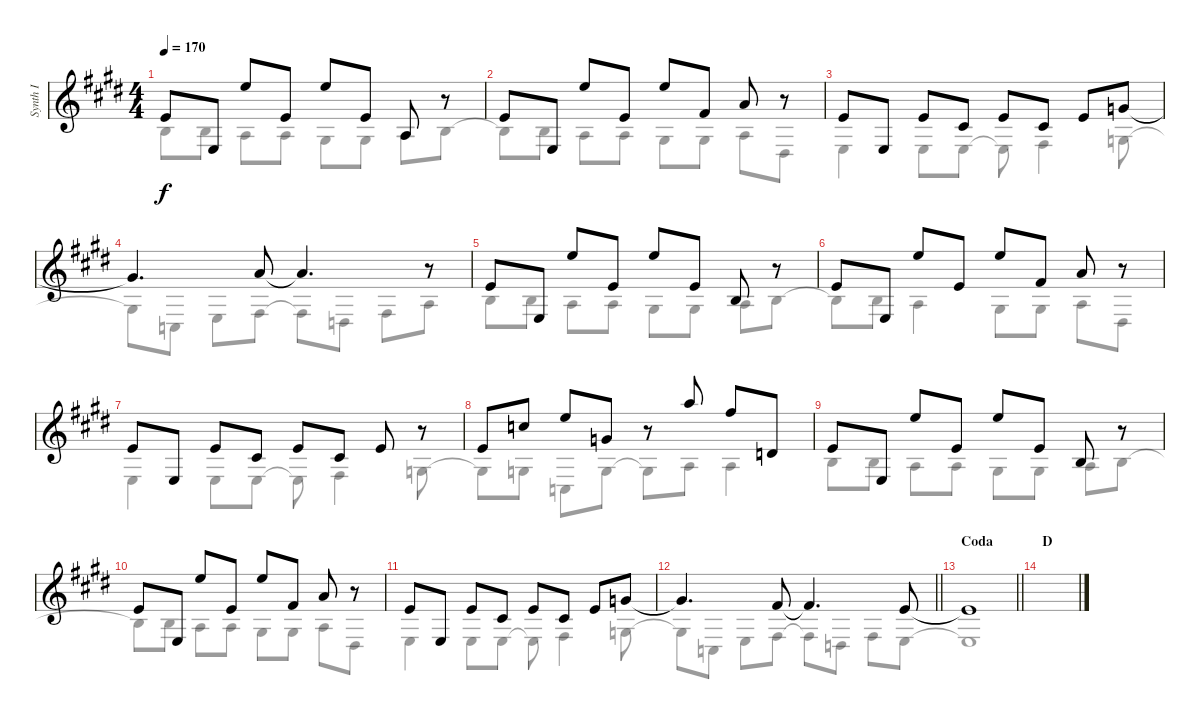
\track ("Synth I" "Synth I") {instrument lead6voice}
\staff {score}
\tuning (E4 B3 G3 D3 A2 E2) {hide}
\voice
\ts (4 4)
\tempo 170
\clef g2
\ks e
0.1.8{dy f} 2.4.8 12.1.8 0.1.8 12.1.8 0.1.8 2.3.8 r.8 |
0.1.8 2.4.8 12.1.8 0.1.8 12.1.8 2.1.8 5.1.8 r.8 |
0.1.8 2.4.8 0.1.8 2.2.8 0.1.8 2.2.8 0.1.8 3.1.8 |
3.1{t}.4{d} 5.1.8 5.1{t}.4{d} r.8 |
0.1.8 2.4.8 12.1.8 0.1.8 12.1.8 0.1.8 0.2.8 r.8 |
0.1.8 2.4.8 12.1.8 0.1.8 12.1.8 2.1.8 5.1.8 r.8 |
0.1.8 2.4.8 0.1.8 2.2.8 0.1.8 2.2.8 0.1.8 r.8 |
0.1.8 8.1.8 12.1.8 3.1.8 r.8 17.1.8 14.1.8 3.2.8 |
0.1.8 2.4.8 12.1.8 0.1.8 12.1.8 0.1.8 0.2.8 r.8 |
0.1.8 2.4.8 12.1.8 0.1.8 12.1.8 2.1.8 5.1.8 r.8 |
0.1.8 2.4.8 0.1.8 2.2.8 0.1.8 2.2.8 0.1.8 3.1.8 |
\barLineRight lightlight
3.1{t}.4{d} 2.1.8 2.1{t}.4{d} 0.1.8 |
\section ("" "Coda")
\barLineRight lightlight
0.1{t}.1 |
\section ("" "D")
|
|
\voice
\clef g2
\ottava regular
\simile none
\ks e
0.2.8{dy f} 0.2.8 2.3.8 2.3.8 1.3.8 1.3.8 2.3.8 0.2.8 |
0.2{t}.8 0.2.8 2.3.8 2.3.8 1.3.8 1.3.8 2.3.8 1.4.8 |
2.4.4 2.4.8 2.4.8 2.4{t}.8 4.4.4 0.3.8 |
0.3{t}.8 3.5.8 2.4.8 4.4.8 4.4{t}.8 0.4.8 4.4.8 2.3.8 |
0.2.8 0.2.8 2.3.8 2.3.8 1.3.8 1.3.8 2.3.8 0.2.8 |
0.2{t}.8 0.2.8 2.3.4 1.3.8 1.3.8 2.3.8 1.4.8 |
2.4.4 2.4.8 2.4.8 2.4{t}.8 4.4.4 0.3.8 |
0.3{t}.8 0.3.8 3.5.8 0.3.8 0.3{t}.8 2.3.8 2.3.4 |
0.2.8 0.2.8 2.3.8 2.3.8 1.3.8 1.3.8 2.3.8 0.2.8 |
0.2{t}.8 0.2.8 2.3.8 2.3.8 1.3.8 1.3.8 2.3.8 1.4.8 |
2.4.4 2.4.8 2.4.8 2.4{t}.8 4.4.4 0.3.8 |
\barLineRight lightlight
0.3{t}.8 3.5.8 2.4.8 4.4.8 4.4{t}.8 0.4.8 4.4.8 2.4.8 |
\barLineRight lightlight
2.4{t}.1 |
|
|
